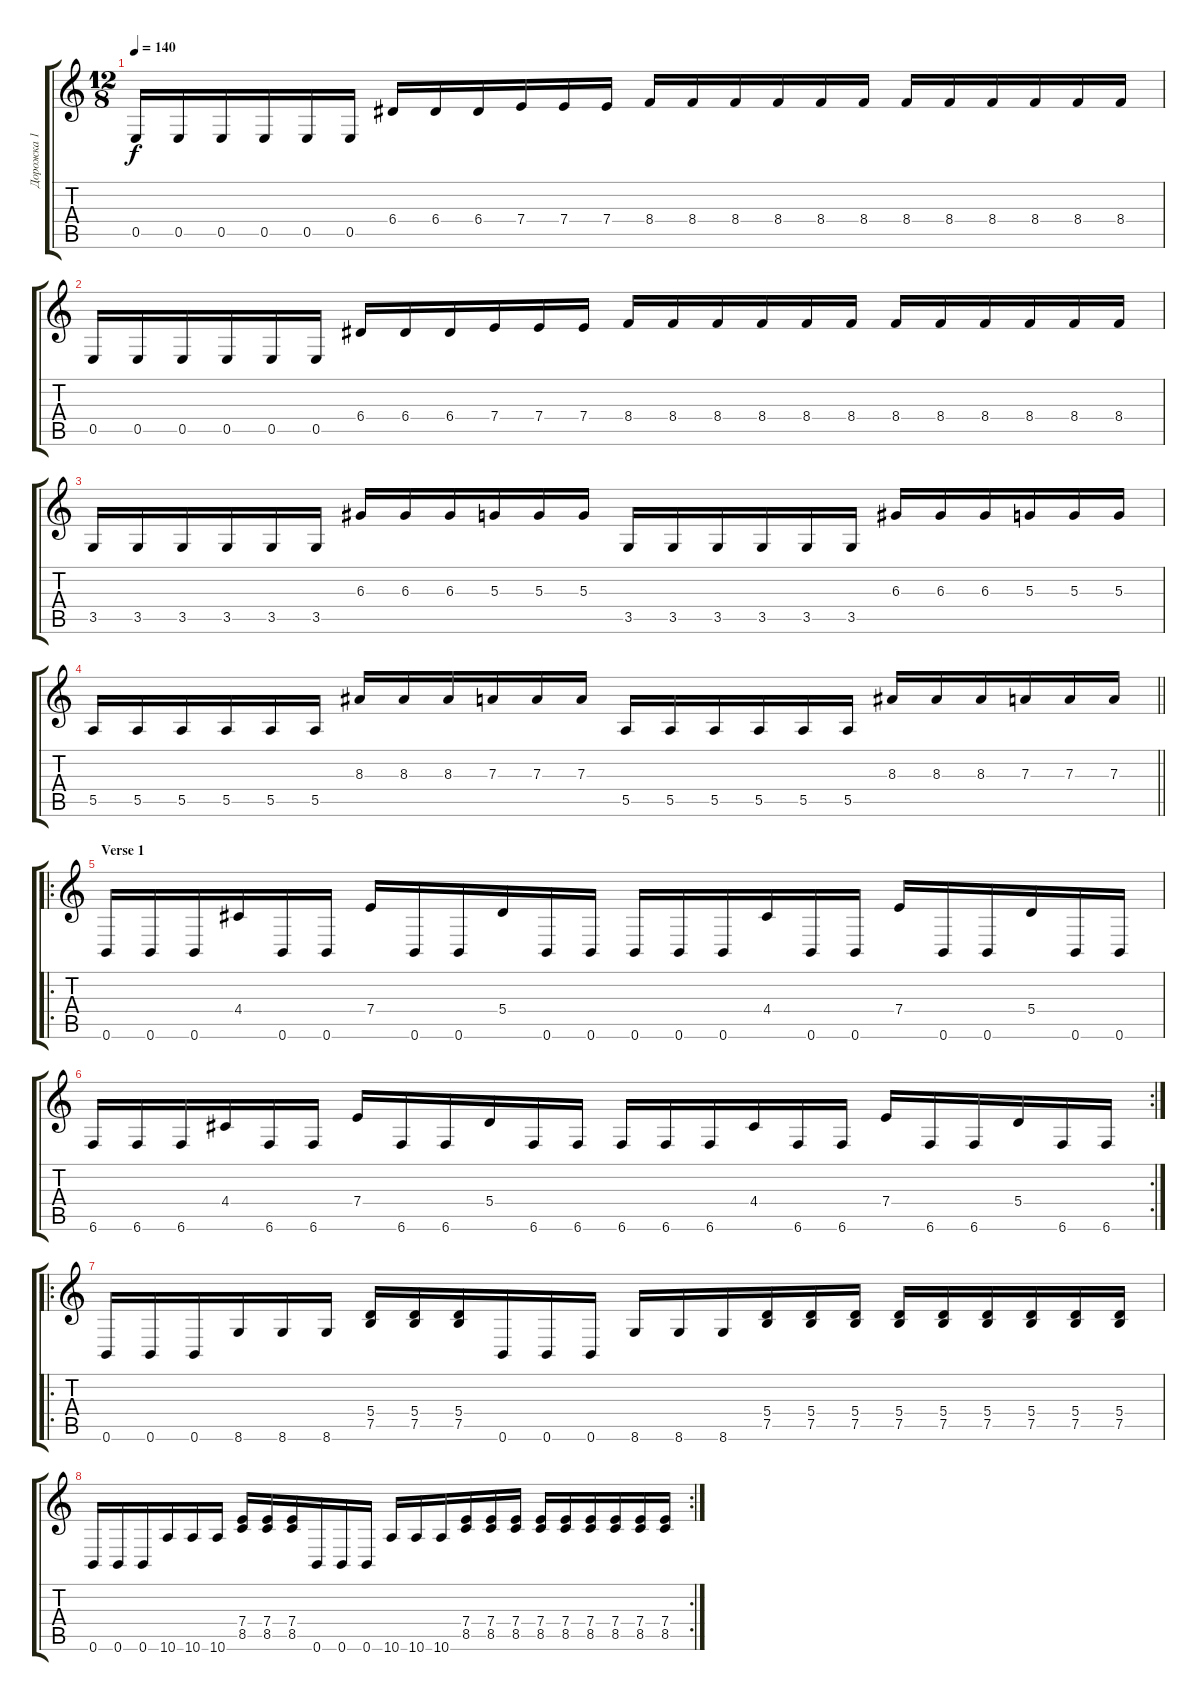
\track ("Дорожка 1" "Дорожка 1") {instrument distortionguitar}
\staff {score tabs}
\tuning (B3 Gb3 D3 A2 E2 B1) {hide}
\ts (12 8)
\tempo 140
\clef g2
\ks c
0.5.16{dy f} 0.5.16 0.5.16 0.5.16 0.5.16 0.5.16 6.4.16 6.4.16 6.4.16 7.4.16 7.4.16 7.4.16 8.4.16 8.4.16 8.4.16 8.4.16 8.4.16 8.4.16 8.4.16 8.4.16 8.4.16 8.4.16 8.4.16 8.4.16 |
0.5.16 0.5.16 0.5.16 0.5.16 0.5.16 0.5.16 6.4.16 6.4.16 6.4.16 7.4.16 7.4.16 7.4.16 8.4.16 8.4.16 8.4.16 8.4.16 8.4.16 8.4.16 8.4.16 8.4.16 8.4.16 8.4.16 8.4.16 8.4.16 |
3.5.16 3.5.16 3.5.16 3.5.16 3.5.16 3.5.16 6.3.16 6.3.16 6.3.16 5.3.16 5.3.16 5.3.16 3.5.16 3.5.16 3.5.16 3.5.16 3.5.16 3.5.16 6.3.16 6.3.16 6.3.16 5.3.16 5.3.16 5.3.16 |
\barLineRight lightlight
5.5.16 5.5.16 5.5.16 5.5.16 5.5.16 5.5.16 8.3.16 8.3.16 8.3.16 7.3.16 7.3.16 7.3.16 5.5.16 5.5.16 5.5.16 5.5.16 5.5.16 5.5.16 8.3.16 8.3.16 8.3.16 7.3.16 7.3.16 7.3.16 |
\ro
\section ("" "Verse 1")
0.6.16 0.6.16 0.6.16 4.4.16 0.6.16 0.6.16 7.4.16 0.6.16 0.6.16 5.4.16 0.6.16 0.6.16 0.6.16 0.6.16 0.6.16 4.4.16 0.6.16 0.6.16 7.4.16 0.6.16 0.6.16 5.4.16 0.6.16 0.6.16 |
\rc 2
6.6.16 6.6.16 6.6.16 4.4.16 6.6.16 6.6.16 7.4.16 6.6.16 6.6.16 5.4.16 6.6.16 6.6.16 6.6.16 6.6.16 6.6.16 4.4.16 6.6.16 6.6.16 7.4.16 6.6.16 6.6.16 5.4.16 6.6.16 6.6.16 |
\ro
0.6.16 0.6.16 0.6.16 8.6.16 8.6.16 8.6.16 (5.4 7.5).16 (5.4 7.5).16 (5.4 7.5).16 0.6.16 0.6.16 0.6.16 8.6.16 8.6.16 8.6.16 (5.4 7.5).16 (5.4 7.5).16 (5.4 7.5).16 (5.4 7.5).16 (5.4 7.5).16 (5.4 7.5).16 (5.4 7.5).16 (5.4 7.5).16 (5.4 7.5).16 |
\rc 2
0.6.16 0.6.16 0.6.16 10.6.16 10.6.16 10.6.16 (7.4 8.5).16 (7.4 8.5).16 (7.4 8.5).16 0.6.16 0.6.16 0.6.16 10.6.16 10.6.16 10.6.16 (7.4 8.5).16 (7.4 8.5).16 (7.4 8.5).16 (7.4 8.5).16 (7.4 8.5).16 (7.4 8.5).16 (7.4 8.5).16 (7.4 8.5).16 (7.4 8.5).16
